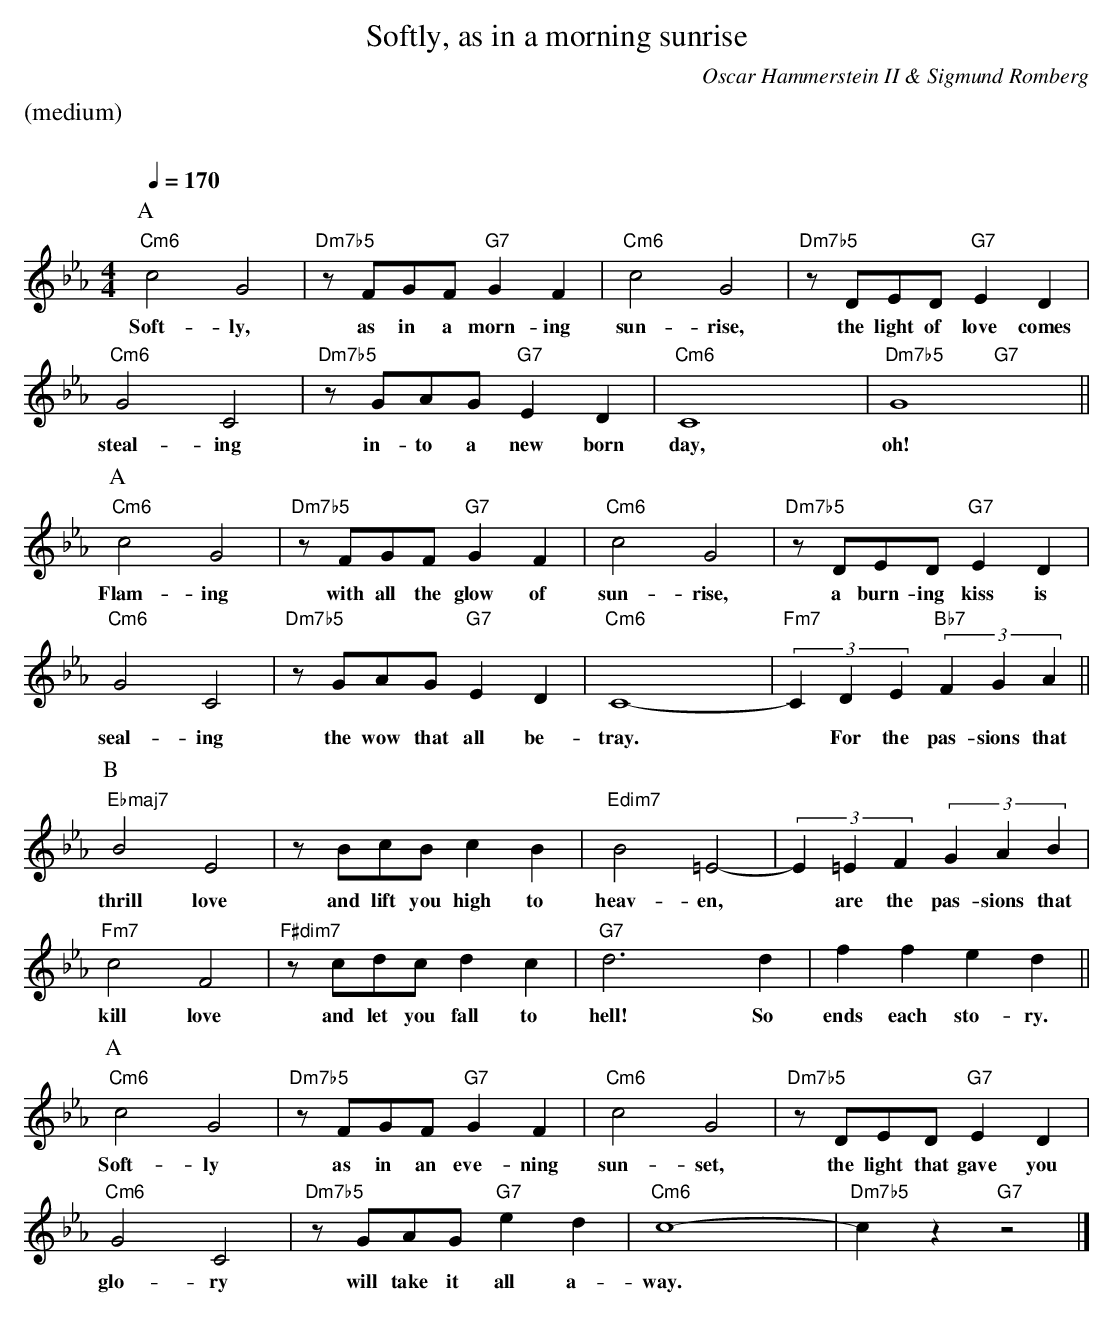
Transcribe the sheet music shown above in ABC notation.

X:1
T:Softly, as in a morning sunrise
M:4/4
L:1/4
C:Oscar Hammerstein II & Sigmund Romberg
Q:1/4=170
%%staves (chords melody)
K:Cm
%%text (medium)
%%vskip 20
P:A
V:chords
"Cm6"x2 x2 | "Dm7b5"x2 "G7"x2 | "Cm6"x2 x2 | "Dm7b5"x2 "G7"x2 |
"Cm6"x2 x2 | "Dm7b5"x2 "G7"x2 | "Cm6"x2 x2 | "Dm7b5"x2 "G7"x2 ||
V:melody
c2 G2 | z/F/G/F/ GF | c2 G2 | z/D/E/D/ ED |
w:Soft-ly, as in a morn-ing sun-rise, the light of love comes
G2 C2 | z/G/A/G/ ED | C4 | G4 ||
w:steal-ing in-to a new born day, oh!
P:A
V:chords
"Cm6"x2 x2 | "Dm7b5"x2 "G7"x2 | "Cm6"x2 x2 | "Dm7b5"x2 "G7"x2 |
"Cm6"x2 x2 | "Dm7b5"x2 "G7"x2 | "Cm6"x2 x2 | "Fm7"x2 "Bb7"x2 ||
V:melody
c2 G2 | z/F/G/F/ GF | c2 G2 | z/D/E/D/ ED |
w:Flam-ing with all the glow of sun-rise, a burn-ing kiss is
G2 C2 | z/G/A/G/ ED | C4- | (3CDE (3FGA ||
w:seal-ing the wow that all be-tray.* For the pas-sions that
P:B
V:chords
"Ebmaj7"x2 x2 | x2 x2 | "Edim7"x2 x2 | x2 x2 |
"Fm7"x2 x2 | "F#dim7"x2 x2 | "G7"x2 x2 | x2 x2 ||
V:melody
B2 E2 | z/B/c/B/ cB | B2 =E2- | (3E=EF (3GAB |
w:thrill love and lift you high to heav-en,* are the pas-sions that
c2F2 | z/c/d/c/ dc | d3d | ffed ||
w:kill love and let you fall to hell! So ends each sto-ry.
P:A
V:chords
"Cm6"x2 x2 | "Dm7b5"x2 "G7"x2 | "Cm6"x2 x2 | "Dm7b5"x2 "G7"x2 |
"Cm6"x2 x2 | "Dm7b5"x2 "G7"x2 | "Cm6"x2 x2 | "Dm7b5"x2 "G7"x2 |]
V:melody
c2 G2 | z/F/G/F/ GF | c2 G2 | z/D/E/D/ ED |
w:Soft-ly as in an eve-ning sun-set, the light that gave you
G2 C2 | z/G/A/G/ ed | c4- | cz z2 |]
w:glo-ry will take it all a-way.*
